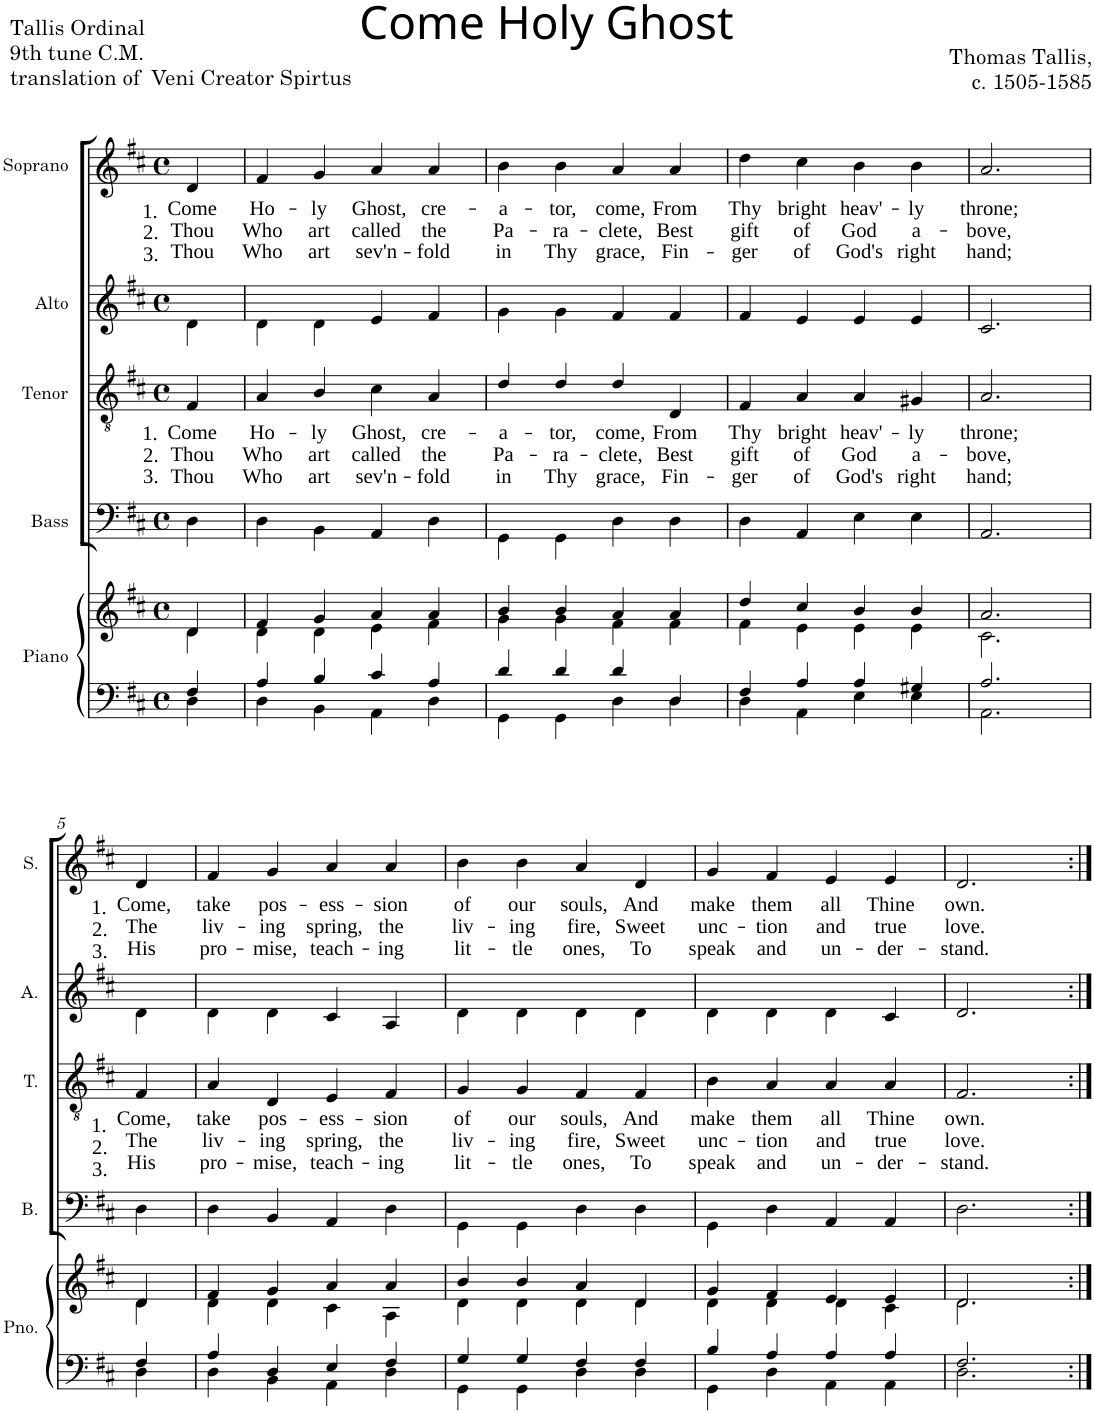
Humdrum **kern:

**kern	**kern	**kern	**kern	**text	**text	**text	**kern	**kern	**text	**text	**text
*part5	*part5	*part4	*part3	*part3	*part3	*part3	*part2	*part1	*part1	*part1	*part1
*staff6	*staff5	*staff4	*staff3	*staff3	*staff3	*staff3	*staff2	*staff1	*staff1	*staff1	*staff1
*I"Piano	*	*I"Bass	*I"Tenor	*	*	*	*I"Alto	*I"Soprano	*	*	*
*I'Pno.	*	*I'B.	*I'T.	*	*	*	*I'A.	*I'S.	*	*	*
*clefF4	*clefG2	*clefF4	*clefGv2	*	*	*	*clefG2	*clefG2	*	*	*
*k[f#c#]	*k[f#c#]	*k[f#c#]	*k[f#c#]	*	*	*	*k[f#c#]	*k[f#c#]	*	*	*
*M4/4	*M4/4	*M4/4	*M4/4	*	*	*	*M4/4	*M4/4	*	*	*
*met(c)	*met(c)	*met(c)	*met(c)	*	*	*	*met(c)	*met(c)	*	*	*
=	=	=	=	=	=	=	=	=	=	=	=
*^	*^	*	*	*	*	*	*	*	*	*	*
!	!	!	!	!	!	!	!	!	!	!LO:TX:b:t=1.	!	!	!
!	!	!	!	!	!	!	!	!	!	!LO:TX:b:t=2.	!	!	!
!	!	!	!	!	!	!	!	!	!	!LO:TX:b:t=3.	!	!	!
!	!	!	!	!	!LO:TX:b:t=1.	!	!	!	!	!	!	!	!
!	!	!	!	!	!LO:TX:b:t=2.	!	!	!	!	!	!	!	!
!	!	!	!	!	!LO:TX:b:t=3.	!	!	!	!	!	!	!	!
!	!	!	!	!	!	!LO:LY:b	!LO:LY:b	!LO:LY:b	!	!	!LO:LY:b	!LO:LY:b	!LO:LY:b
4F#/	4D\	4d/	4d\	4D\	4F#/	Come	Thou	Thou	4d\	4d/	Come	Thou	Thou
=1	=1	=1	=1	=1	=1	=1	=1	=1	=1	=1	=1	=1	=1
!	!	!	!	!	!	!LO:LY:b	!LO:LY:b	!LO:LY:b	!	!	!LO:LY:b	!LO:LY:b	!LO:LY:b
4A/	4D\	4f#/	4d\	4D\	4A/	Ho-	Who	Who	4d\	4f#/	Ho-	Who	Who
!	!	!	!	!	!	!LO:LY:b	!LO:LY:b	!LO:LY:b	!	!	!LO:LY:b	!LO:LY:b	!LO:LY:b
4B/	4BB\	4g/	4d\	4BB\	4B/	-ly	art	art	4d\	4g/	-ly	art	art
!	!	!	!	!	!	!LO:LY:b	!LO:LY:b	!LO:LY:b	!	!	!LO:LY:b	!LO:LY:b	!LO:LY:b
4c#/	4AA\	4a/	4e\	4AA/	4c#\	Ghost,	called	sev'n-	4e/	4a/	Ghost,	called	sev'n-
!	!	!	!	!	!	!LO:LY:b	!LO:LY:b	!LO:LY:b	!	!	!LO:LY:b	!LO:LY:b	!LO:LY:b
4A/	4D\	4a/	4f#\	4D\	4A/	cre-	the	-fold	4f#/	4a/	cre-	the	-fold
=2	=2	=2	=2	=2	=2	=2	=2	=2	=2	=2	=2	=2	=2
!	!	!	!	!	!	!LO:LY:b	!LO:LY:b	!LO:LY:b	!	!	!LO:LY:b	!LO:LY:b	!LO:LY:b
4d/	4GG\	4b/	4g\	4GG\	4d/	-a-	Pa-	in	4g\	4b\	-a-	Pa-	in
!	!	!	!	!	!	!LO:LY:b	!LO:LY:b	!LO:LY:b	!	!	!LO:LY:b	!LO:LY:b	!LO:LY:b
4d/	4GG\	4b/	4g\	4GG\	4d/	-tor,	-ra-	Thy	4g\	4b\	-tor,	-ra-	Thy
!	!	!	!	!	!	!LO:LY:b	!LO:LY:b	!LO:LY:b	!	!	!LO:LY:b	!LO:LY:b	!LO:LY:b
4d/	4D\	4a/	4f#\	4D\	4d/	come,	-clete,	grace,	4f#/	4a/	come,	-clete,	grace,
!	!	!	!	!	!	!LO:LY:b	!LO:LY:b	!LO:LY:b	!	!	!LO:LY:b	!LO:LY:b	!LO:LY:b
4D/	4D\	4a/	4f#\	4D\	4D/	From	Best	Fin-	4f#/	4a/	From	Best	Fin-
=3	=3	=3	=3	=3	=3	=3	=3	=3	=3	=3	=3	=3	=3
!	!	!	!	!	!	!LO:LY:b	!LO:LY:b	!LO:LY:b	!	!	!LO:LY:b	!LO:LY:b	!LO:LY:b
4F#/	4D\	4dd/	4f#\	4D\	4F#/	Thy	gift	-ger	4f#/	4dd\	Thy	gift	-ger
!	!	!	!	!	!	!LO:LY:b	!LO:LY:b	!LO:LY:b	!	!	!LO:LY:b	!LO:LY:b	!LO:LY:b
4A/	4AA\	4cc#/	4e\	4AA/	4A/	bright	of	of	4e/	4cc#\	bright	of	of
!	!	!	!	!	!	!LO:LY:b	!LO:LY:b	!LO:LY:b	!	!	!LO:LY:b	!LO:LY:b	!LO:LY:b
4A/	4E\	4b/	4e\	4E\	4A/	heav'-	God	God's	4e/	4b\	heav'-	God	God's
!	!	!	!	!	!	!LO:LY:b	!LO:LY:b	!LO:LY:b	!	!	!LO:LY:b	!LO:LY:b	!LO:LY:b
4G#X/	4E\	4b/	4e\	4E\	4G#X/	-ly	a-	right	4e/	4b\	-ly	a-	right
=4	=4	=4	=4	=4	=4	=4	=4	=4	=4	=4	=4	=4	=4
!	!	!	!	!	!	!LO:LY:b	!LO:LY:b	!LO:LY:b	!	!	!LO:LY:b	!LO:LY:b	!LO:LY:b
2.A/	2.AA\	2.a/	2.c#\	2.AA/	2.A/	throne;	-bove,	hand;	2.c#/	2.a/	throne;	-bove,	hand;
!!LO:LB:g=z
=5	=5	=5	=5	=5	=5	=5	=5	=5	=5	=5	=5	=5	=5
!	!	!	!	!	!	!	!	!	!	!LO:TX:b:t=1.	!	!	!
!	!	!	!	!	!	!	!	!	!	!LO:TX:b:t=2.	!	!	!
!	!	!	!	!	!	!	!	!	!	!LO:TX:b:t=3.	!	!	!
!	!	!	!	!	!LO:TX:b:t=1.	!	!	!	!	!	!	!	!
!	!	!	!	!	!LO:TX:b:t=2.	!	!	!	!	!	!	!	!
!	!	!	!	!	!LO:TX:b:t=3.	!	!	!	!	!	!	!	!
!	!	!	!	!	!	!LO:LY:b	!LO:LY:b	!LO:LY:b	!	!	!LO:LY:b	!LO:LY:b	!LO:LY:b
4F#/	4D\	4d/	4d\	4D\	4F#/	Come,	The	His	4d\	4d/	Come,	The	His
=6	=6	=6	=6	=6	=6	=6	=6	=6	=6	=6	=6	=6	=6
!	!	!	!	!	!	!LO:LY:b	!LO:LY:b	!LO:LY:b	!	!	!LO:LY:b	!LO:LY:b	!LO:LY:b
4A/	4D\	4f#/	4d\	4D\	4A/	take	liv-	pro-	4d\	4f#/	take	liv-	pro-
!	!	!	!	!	!	!LO:LY:b	!LO:LY:b	!LO:LY:b	!	!	!LO:LY:b	!LO:LY:b	!LO:LY:b
4D/	4BB\	4g/	4d\	4BB/	4D/	pos-	-ing	-mise,	4d\	4g/	pos-	-ing	-mise,
!	!	!	!	!	!	!LO:LY:b	!LO:LY:b	!LO:LY:b	!	!	!LO:LY:b	!LO:LY:b	!LO:LY:b
4E/	4AA\	4a/	4c#\	4AA/	4E/	-ess-	spring,	teach-	4c#/	4a/	-ess-	spring,	teach-
!	!	!	!	!	!	!LO:LY:b	!LO:LY:b	!LO:LY:b	!	!	!LO:LY:b	!LO:LY:b	!LO:LY:b
4F#/	4D\	4a/	4A\	4D\	4F#/	-sion	the	-ing	4A/	4a/	-sion	the	-ing
=7	=7	=7	=7	=7	=7	=7	=7	=7	=7	=7	=7	=7	=7
!	!	!	!	!	!	!LO:LY:b	!LO:LY:b	!LO:LY:b	!	!	!LO:LY:b	!LO:LY:b	!LO:LY:b
4G/	4GG\	4b/	4d\	4GG\	4G/	of	liv-	lit-	4d\	4b\	of	liv-	lit-
!	!	!	!	!	!	!LO:LY:b	!LO:LY:b	!LO:LY:b	!	!	!LO:LY:b	!LO:LY:b	!LO:LY:b
4G/	4GG\	4b/	4d\	4GG\	4G/	our	-ing	-tle	4d\	4b\	our	-ing	-tle
!	!	!	!	!	!	!LO:LY:b	!LO:LY:b	!LO:LY:b	!	!	!LO:LY:b	!LO:LY:b	!LO:LY:b
4F#/	4D\	4a/	4d\	4D\	4F#/	souls,	fire,	ones,	4d\	4a/	souls,	fire,	ones,
!	!	!	!	!	!	!LO:LY:b	!LO:LY:b	!LO:LY:b	!	!	!LO:LY:b	!LO:LY:b	!LO:LY:b
4F#/	4D\	4d/	4d\	4D\	4F#/	And	Sweet	To	4d\	4d/	And	Sweet	To
=8	=8	=8	=8	=8	=8	=8	=8	=8	=8	=8	=8	=8	=8
!	!	!	!	!	!	!LO:LY:b	!LO:LY:b	!LO:LY:b	!	!	!LO:LY:b	!LO:LY:b	!LO:LY:b
4B/	4GG\	4g/	4d\	4GG\	4B\	make	unc-	speak	4d\	4g/	make	unc-	speak
!	!	!	!	!	!	!LO:LY:b	!LO:LY:b	!LO:LY:b	!	!	!LO:LY:b	!LO:LY:b	!LO:LY:b
4A/	4D\	4f#/	4d\	4D\	4A/	them	-tion	and	4d\	4f#/	them	-tion	and
!	!	!	!	!	!	!LO:LY:b	!LO:LY:b	!LO:LY:b	!	!	!LO:LY:b	!LO:LY:b	!LO:LY:b
4A/	4AA\	4e/	4d\	4AA/	4A/	all	and	un-	4d\	4e/	all	and	un-
!	!	!	!	!	!	!LO:LY:b	!LO:LY:b	!LO:LY:b	!	!	!LO:LY:b	!LO:LY:b	!LO:LY:b
4A/	4AA\	4e/	4c#\	4AA/	4A/	Thine	true	-der-	4c#/	4e/	Thine	true	-der-
=9	=9	=9	=9	=9	=9	=9	=9	=9	=9	=9	=9	=9	=9
!	!	!	!	!	!	!LO:LY:b	!LO:LY:b	!LO:LY:b	!	!	!LO:LY:b	!LO:LY:b	!LO:LY:b
2.F#/	2.D\	2.d/	2.d\	2.D\	2.F#/	own.	love.	-stand.	2.d/	2.d/	own.	love.	-stand.
*v	*v	*	*	*	*	*	*	*	*	*	*	*	*
*	*v	*v	*	*	*	*	*	*	*	*	*	*
=:|!	=:|!	=:|!	=:|!	=:|!	=:|!	=:|!	=:|!	=:|!	=:|!	=:|!	=:|!
*-	*-	*-	*-	*-	*-	*-	*-	*-	*-	*-	*-
